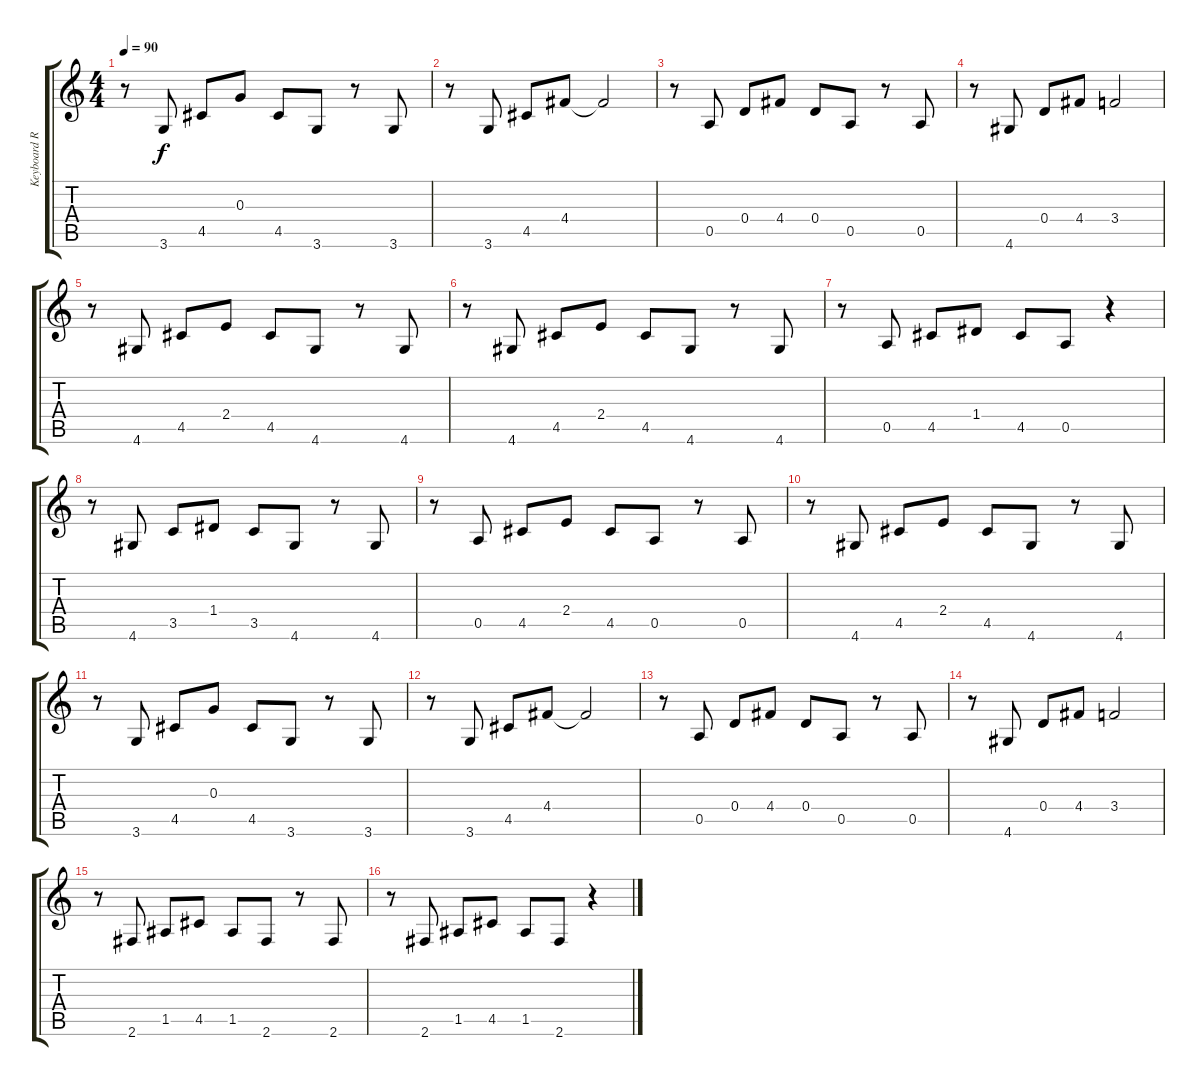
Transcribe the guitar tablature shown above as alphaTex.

\track ("Keyboard Right Hand" "Keyboard R") {instrument electricpiano2}
\staff {score tabs}
\tuning (E5 B4 G4 D4 A3 E3) {hide}
\ts (4 4)
\tempo 90
\clef g2
\ks c
r.8{dy f} 3.6.8 4.5.8 0.3.8 4.5.8 3.6.8 r.8 3.6.8 |
r.8 3.6.8 4.5.8 4.4.8 4.4{t}.2 |
r.8 0.5.8 0.4.8 4.4.8 0.4.8 0.5.8 r.8 0.5.8 |
r.8 4.6.8 0.4.8 4.4.8 3.4.2 |
r.8 4.6.8 4.5.8 2.4.8 4.5.8 4.6.8 r.8 4.6.8 |
r.8 4.6.8 4.5.8 2.4.8 4.5.8 4.6.8 r.8 4.6.8 |
r.8 0.5.8 4.5.8 1.4.8 4.5.8 0.5.8 r.4 |
r.8 4.6.8 3.5.8 1.4.8 3.5.8 4.6.8 r.8 4.6.8 |
r.8 0.5.8 4.5.8 2.4.8 4.5.8 0.5.8 r.8 0.5.8 |
r.8 4.6.8 4.5.8 2.4.8 4.5.8 4.6.8 r.8 4.6.8 |
r.8 3.6.8 4.5.8 0.3.8 4.5.8 3.6.8 r.8 3.6.8 |
r.8 3.6.8 4.5.8 4.4.8 4.4{t}.2 |
r.8 0.5.8 0.4.8 4.4.8 0.4.8 0.5.8 r.8 0.5.8 |
r.8 4.6.8 0.4.8 4.4.8 3.4.2 |
r.8 2.6.8 1.5.8 4.5.8 1.5.8 2.6.8 r.8 2.6.8 |
r.8 2.6.8 1.5.8 4.5.8 1.5.8 2.6.8 r.4
